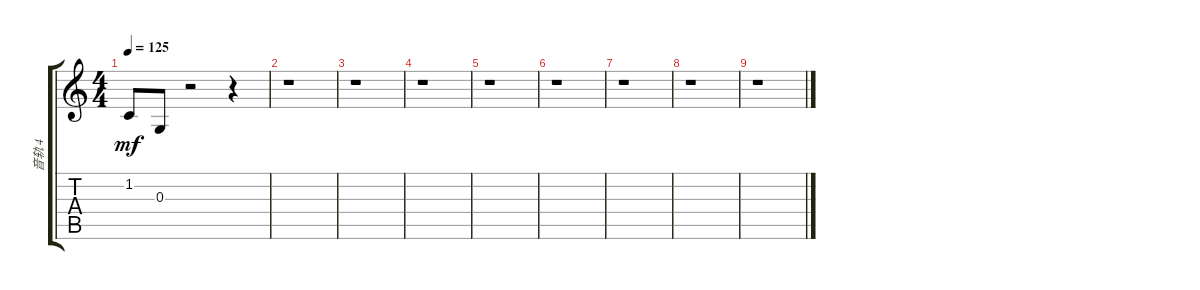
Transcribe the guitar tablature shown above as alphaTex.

\track ("音轨 4" "音轨 4") {instrument acousticgrandpiano}
\staff {score tabs}
\tuning (E4 B3 G3 D3 A2 E2) {hide}
\ts (4 4)
\tempo 125
\clef g2
\ks c
1.2.8{dy mf} 0.3.8 r.2 r.4 |
r.1 |
r.1 |
r.1 |
r.1 |
r.1 |
r.1 |
r.1 |
r.1
